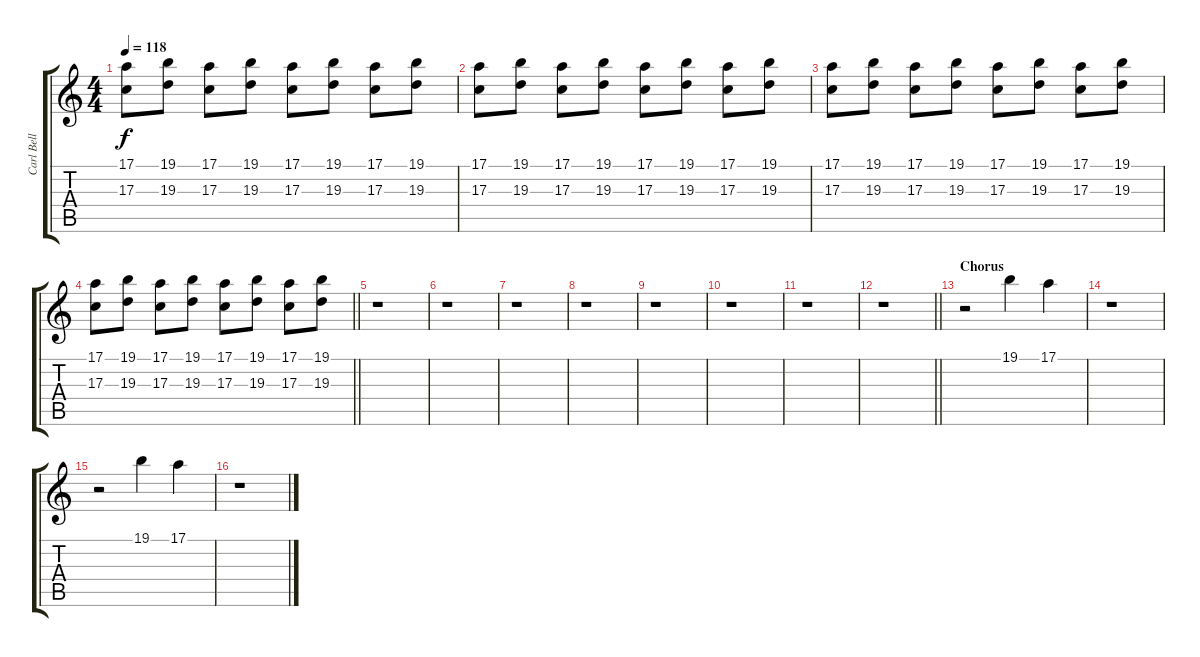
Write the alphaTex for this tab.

\track ("Carl Bell (Keyboard)" "Carl Bell ") {instrument electricgrandpiano}
\staff {score tabs}
\tuning (E4 B3 G3 D3 A2 E2) {hide}
\ts (4 4)
\tempo 118
\clef g2
\ks c
(17.1 17.3).8{dy f} (19.1 19.3).8 (17.1 17.3).8 (19.1 19.3).8 (17.1 17.3).8 (19.1 19.3).8 (17.1 17.3).8 (19.1 19.3).8 |
(17.1 17.3).8 (19.1 19.3).8 (17.1 17.3).8 (19.1 19.3).8 (17.1 17.3).8 (19.1 19.3).8 (17.1 17.3).8 (19.1 19.3).8 |
(17.1 17.3).8 (19.1 19.3).8 (17.1 17.3).8 (19.1 19.3).8 (17.1 17.3).8 (19.1 19.3).8 (17.1 17.3).8 (19.1 19.3).8 |
\barLineRight lightlight
(17.1 17.3).8 (19.1 19.3).8 (17.1 17.3).8 (19.1 19.3).8 (17.1 17.3).8 (19.1 19.3).8 (17.1 17.3).8 (19.1 19.3).8 |
r.1 |
r.1 |
r.1 |
r.1 |
r.1 |
r.1 |
r.1 |
\barLineRight lightlight
r.1 |
\section ("" "Chorus")
r.2 19.1.4 17.1.4 |
r.1 |
r.2 19.1.4 17.1.4 |
r.1
